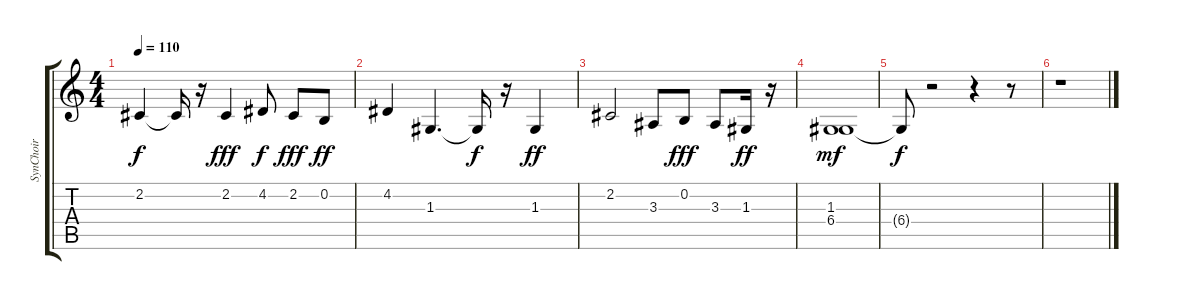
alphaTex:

\track ("SynChoir" "SynChoir") {instrument pad4choir}
\staff {score tabs}
\tuning (E4 B3 G3 D3 A2 E2) {hide}
\ts (4 4)
\tempo 110
\clef g2
\ks c
2.2{t}.4{dy f} 2.2{t}.16 r.16 2.2.4{dy fff} 4.2.8{dy f} 2.2.8{dy fff} 0.2.8{dy ff} |
4.2.4 1.3.4{d} 1.3{t}.16{dy f} r.16 1.3.4{dy ff} |
2.2.2 3.3.8 0.2.8{dy fff} 3.3.8 1.3.16{dy ff} r.16 |
(1.3 6.4).1{dy mf} |
6.4{t}.8{dy f} r.2 r.4 r.8 |
r.1
